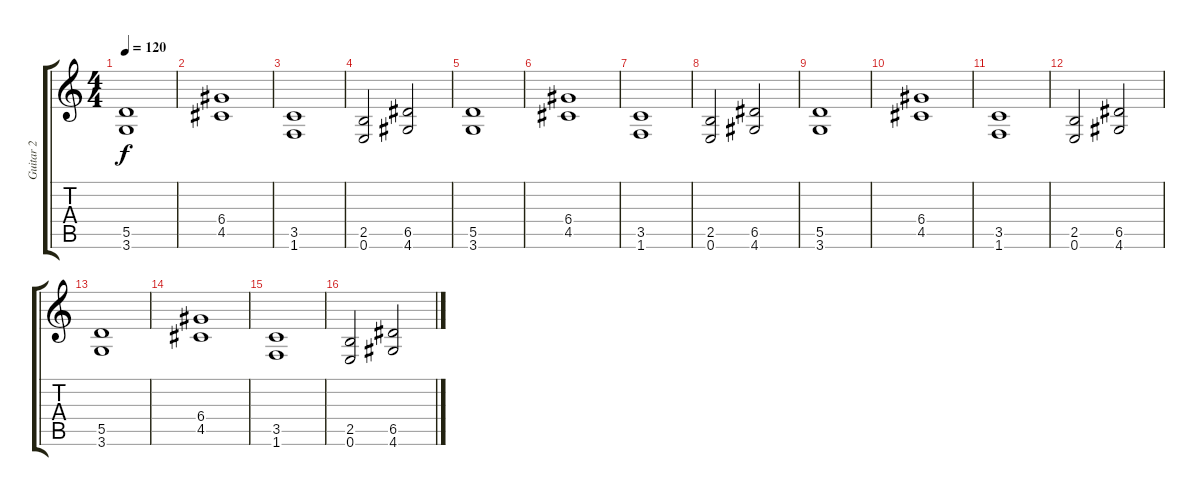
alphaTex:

\track ("Guitar 2" "Guitar 2") {instrument overdrivenguitar}
\staff {score tabs}
\tuning (E4 B3 G3 D3 A2 E2) {hide}
\ts (4 4)
\tempo 120
\clef g2
\ks c
(5.5 3.6).1{dy f} |
(6.4 4.5).1 |
(3.5 1.6).1 |
(2.5 0.6).2 (6.5 4.6).2 |
(5.5 3.6).1 |
(6.4 4.5).1 |
(3.5 1.6).1 |
(2.5 0.6).2 (6.5 4.6).2 |
(5.5 3.6).1 |
(6.4 4.5).1 |
(3.5 1.6).1 |
(2.5 0.6).2 (6.5 4.6).2 |
(5.5 3.6).1 |
(6.4 4.5).1 |
(3.5 1.6).1 |
(2.5 0.6).2 (6.5 4.6).2
